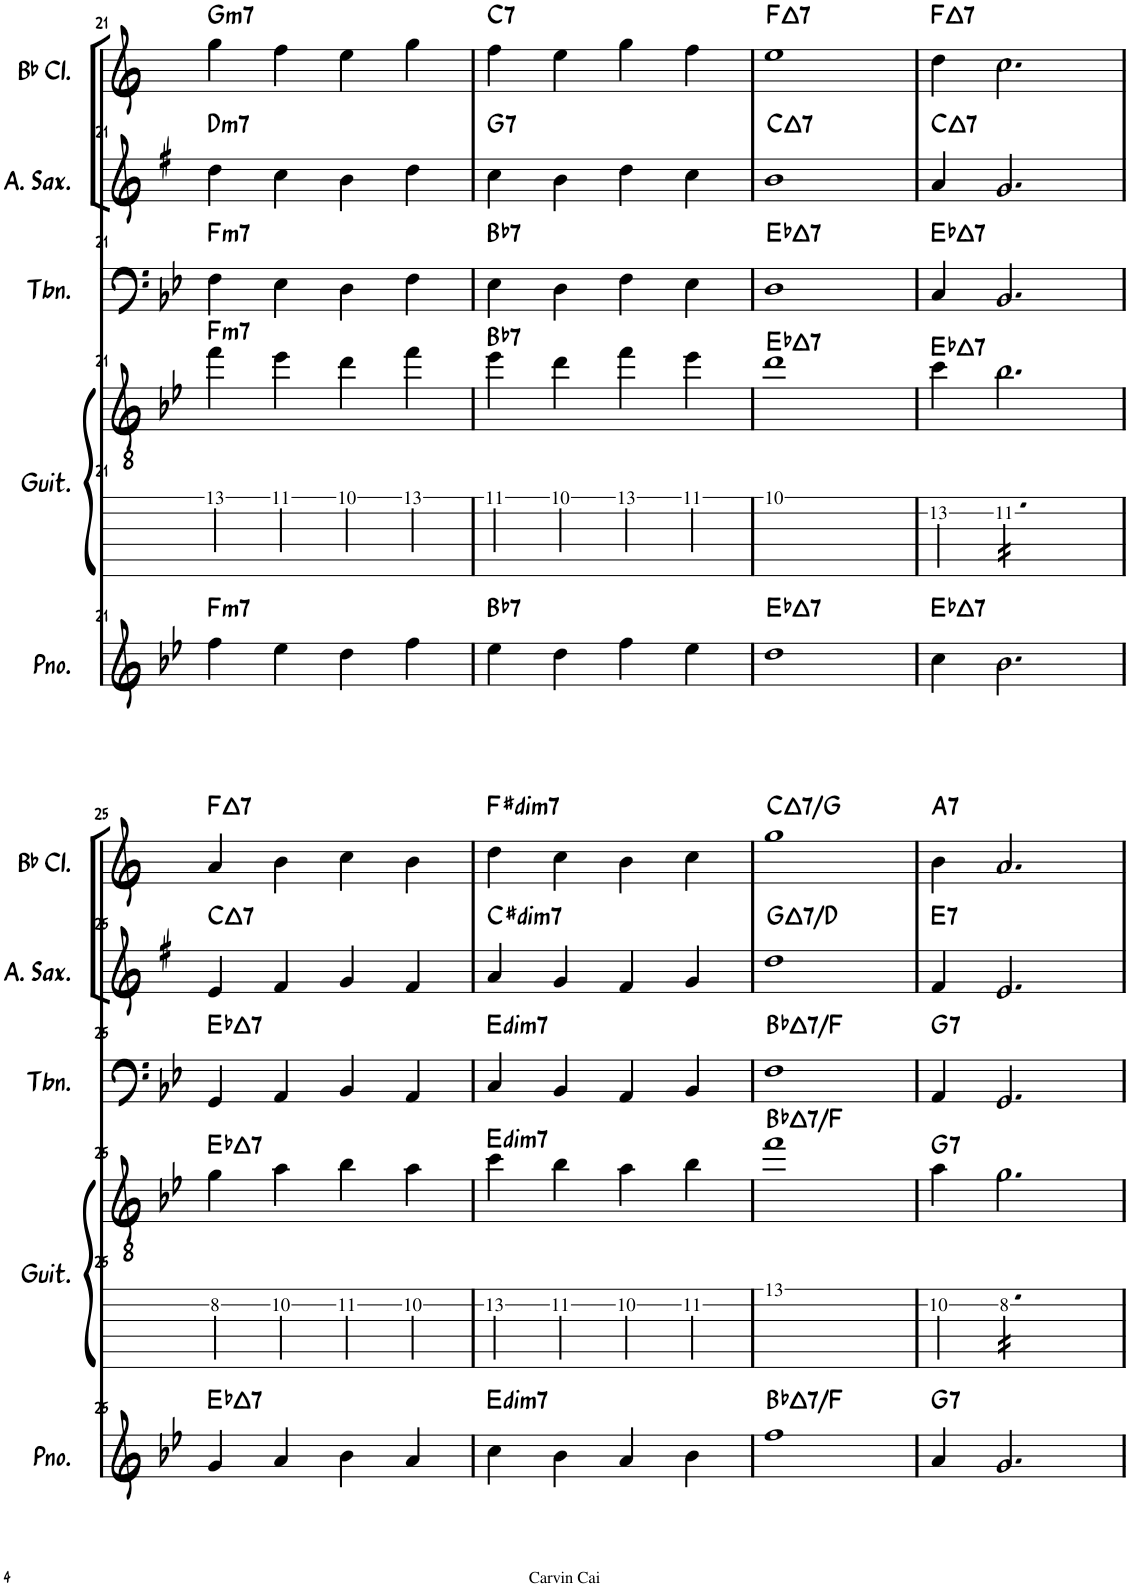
**kern	**harte	**kern	**kern	**harte	**kern	**harte	**kern	**harte	**kern	**harte
*part5	*part5	*part4	*part4	*part4	*part3	*part3	*part2	*part2	*part1	*part1
*staff6	*	*staff5	*staff4	*	*staff3	*	*staff2	*	*staff1	*
*I"钢琴	*	*I"原音吉他	*	*	*I"长号	*	*I"中音萨克斯	*	*I"降B调单簧管	*
!!LO:PB:g=z
*clefG2	*	*	*clefGv2	*	*clefF4	*	*clefG2	*	*clefG2	*
*	*	*	*	*	*	*	*Trd5c9	*	*Trd1c2	*
*k[b-e-]	*	*k[b-e-]	*k[b-e-]	*	*k[b-e-]	*	*k[f#]	*	*k[]	*
*M4/4	*	*M4/4	*M4/4	*	*M4/4	*	*M4/4	*	*M4/4	*
=21	=21	=21	=21	=21	=21	=21	=21	=21	=21	=21
!	!LO:H:kt=m7	!	!	!LO:H:kt=m7	!	!LO:H:kt=m7	!	!LO:H:kt=m7	!	!LO:H:kt=m7
4ff\	F:min7	4ff\	4ff\	F:min7	4F\	F:min7	4dd\	D:min7	4gg\	G:min7
4ee-\	.	4ee-\	4ee-\	.	4E-\	.	4cc\	.	4ff\	.
4dd\	.	4dd\	4dd\	.	4D\	.	4b\	.	4ee\	.
4ff\	.	4ff\	4ff\	.	4F\	.	4dd\	.	4gg\	.
=22	=22	=22	=22	=22	=22	=22	=22	=22	=22	=22
!	!LO:H:kt=7	!	!	!LO:H:kt=7	!	!LO:H:kt=7	!	!LO:H:kt=7	!	!LO:H:kt=7
4ee-\	Bb:7	4ee-\	4ee-\	Bb:7	4E-\	Bb:7	4cc\	G:7	4ff\	C:7
4dd\	.	4dd\	4dd\	.	4D\	.	4b\	.	4ee\	.
4ff\	.	4ff\	4ff\	.	4F\	.	4dd\	.	4gg\	.
4ee-\	.	4ee-\	4ee-\	.	4E-\	.	4cc\	.	4ff\	.
=23	=23	=23	=23	=23	=23	=23	=23	=23	=23	=23
!	!LO:H:kt=7	!	!	!LO:H:kt=7	!	!LO:H:kt=7	!	!LO:H:kt=7	!	!LO:H:kt=7
1dd	Eb:maj7	1dd	1dd	Eb:maj7	1D	Eb:maj7	1b	C:maj7	1ee	F:maj7
=24	=24	=24	=24	=24	=24	=24	=24	=24	=24	=24
!	!LO:H:kt=7	!	!	!LO:H:kt=7	!	!LO:H:kt=7	!	!LO:H:kt=7	!	!LO:H:kt=7
4cc\	Eb:maj7	4cc\	4cc\	Eb:maj7	4C/	Eb:maj7	4a/	C:maj7	4dd\	F:maj7
2.b-\	.	2.b-\	2.b-\	.	2.BB-/	.	2.g/	.	2.cc\	.
!!LO:LB:g=z
=25	=25	=25	=25	=25	=25	=25	=25	=25	=25	=25
!	!LO:H:kt=7	!	!	!LO:H:kt=7	!	!LO:H:kt=7	!	!LO:H:kt=7	!	!LO:H:kt=7
4g/	Eb:maj7	4g\	4g\	Eb:maj7	4GG/	Eb:maj7	4e/	C:maj7	4a/	F:maj7
4a/	.	4a\	4a\	.	4AA/	.	4f#/	.	4b\	.
4b-\	.	4b-\	4b-\	.	4BB-/	.	4g/	.	4cc\	.
4a/	.	4a\	4a\	.	4AA/	.	4f#/	.	4b\	.
=26	=26	=26	=26	=26	=26	=26	=26	=26	=26	=26
!	!LO:H:kt=dim7	!	!	!LO:H:kt=dim7	!	!LO:H:kt=dim7	!	!LO:H:kt=dim7	!	!LO:H:kt=dim7
4cc\	E:dim7	4cc\	4cc\	E:dim7	4C/	E:dim7	4a/	C#:dim7	4dd\	F#:dim7
4b-\	.	4b-\	4b-\	.	4BB-/	.	4g/	.	4cc\	.
4a/	.	4a\	4a\	.	4AA/	.	4f#/	.	4b\	.
4b-\	.	4b-\	4b-\	.	4BB-/	.	4g/	.	4cc\	.
=27	=27	=27	=27	=27	=27	=27	=27	=27	=27	=27
!	!LO:H:kt=7	!	!	!LO:H:kt=7	!	!LO:H:kt=7	!	!LO:H:kt=7	!	!LO:H:kt=7
1ff	Bb:maj7/5	1ff	1ff	Bb:maj7/5	1F	Bb:maj7/5	1dd	G:maj7/5	1gg	C:maj7/5
=28	=28	=28	=28	=28	=28	=28	=28	=28	=28	=28
!	!LO:H:kt=7	!	!	!LO:H:kt=7	!	!LO:H:kt=7	!	!LO:H:kt=7	!	!LO:H:kt=7
4a/	G:7	4a\	4a\	G:7	4AA/	G:7	4f#/	E:7	4b\	A:7
2.g/	.	2.g\	2.g\	.	2.GG/	.	2.e/	.	2.a/	.
=	=	=	=	=	=	=	=	=	=	=
*-	*-	*-	*-	*-	*-	*-	*-	*-	*-	*-
